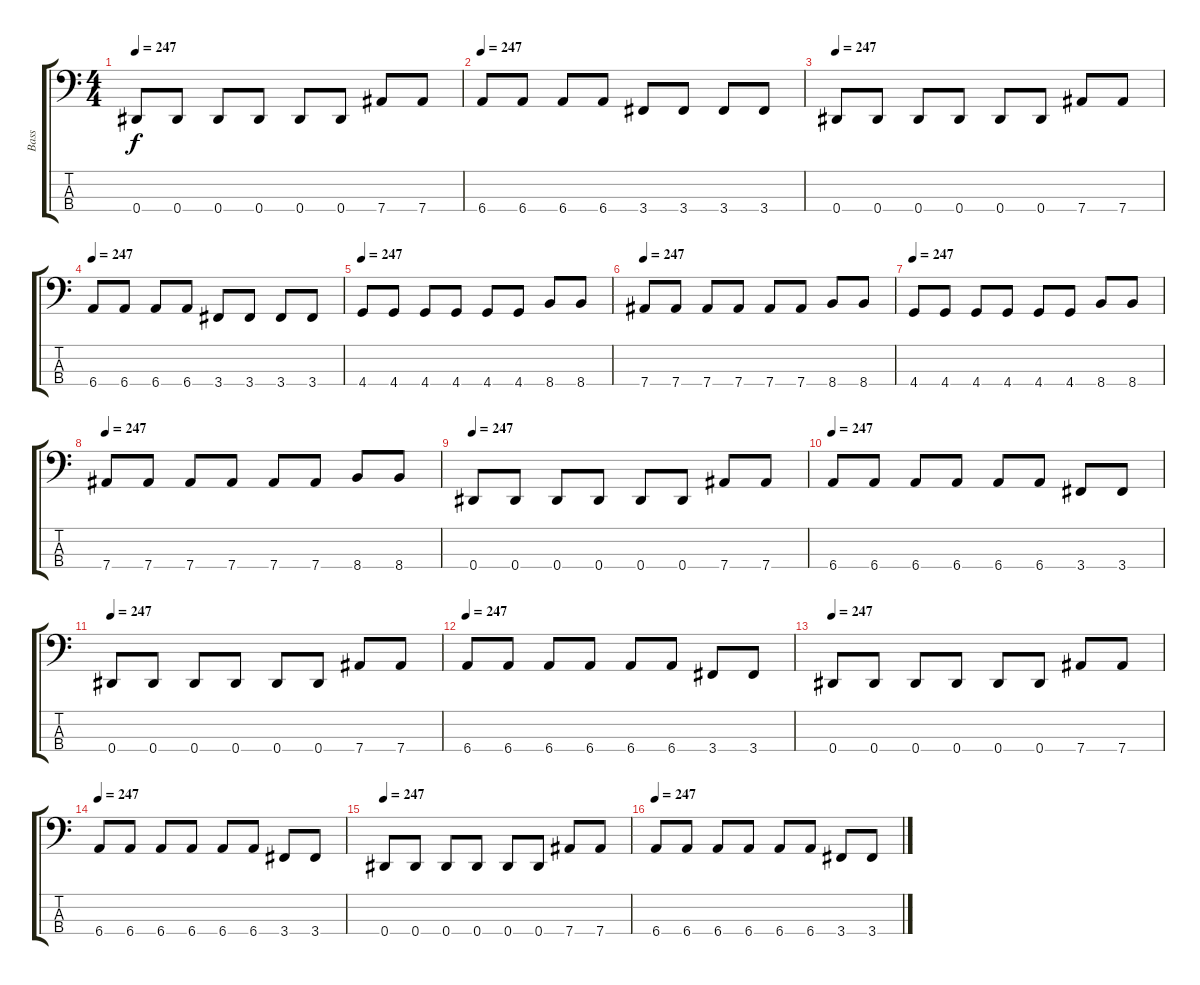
\track ("Bass" "Bass") {instrument electricbasspick}
\staff {score tabs}
\tuning (Gb2 Db2 Ab1 Eb1) {hide}
\ts (4 4)
\tempo 247
\clef f4
\ks c
0.4.8{dy f} 0.4.8 0.4.8 0.4.8 0.4.8 0.4.8 7.4.8 7.4.8 |
\tempo 247
6.4.8 6.4.8 6.4.8 6.4.8 3.4.8 3.4.8 3.4.8 3.4.8 |
\tempo 247
0.4.8 0.4.8 0.4.8 0.4.8 0.4.8 0.4.8 7.4.8 7.4.8 |
\tempo 247
6.4.8 6.4.8 6.4.8 6.4.8 3.4.8 3.4.8 3.4.8 3.4.8 |
\tempo 247
4.4.8 4.4.8 4.4.8 4.4.8 4.4.8 4.4.8 8.4.8 8.4.8 |
\tempo 247
7.4.8 7.4.8 7.4.8 7.4.8 7.4.8 7.4.8 8.4.8 8.4.8 |
\tempo 247
4.4.8 4.4.8 4.4.8 4.4.8 4.4.8 4.4.8 8.4.8 8.4.8 |
\tempo 247
7.4.8 7.4.8 7.4.8 7.4.8 7.4.8 7.4.8 8.4.8 8.4.8 |
\tempo 247
0.4.8 0.4.8 0.4.8 0.4.8 0.4.8 0.4.8 7.4.8 7.4.8 |
\tempo 247
6.4.8 6.4.8 6.4.8 6.4.8 6.4.8 6.4.8 3.4.8 3.4.8 |
\tempo 247
0.4.8 0.4.8 0.4.8 0.4.8 0.4.8 0.4.8 7.4.8 7.4.8 |
\tempo 247
6.4.8 6.4.8 6.4.8 6.4.8 6.4.8 6.4.8 3.4.8 3.4.8 |
\tempo 247
0.4.8 0.4.8 0.4.8 0.4.8 0.4.8 0.4.8 7.4.8 7.4.8 |
\tempo 247
6.4.8 6.4.8 6.4.8 6.4.8 6.4.8 6.4.8 3.4.8 3.4.8 |
\tempo 247
0.4.8 0.4.8 0.4.8 0.4.8 0.4.8 0.4.8 7.4.8 7.4.8 |
\tempo 247
6.4.8 6.4.8 6.4.8 6.4.8 6.4.8 6.4.8 3.4.8 3.4.8
